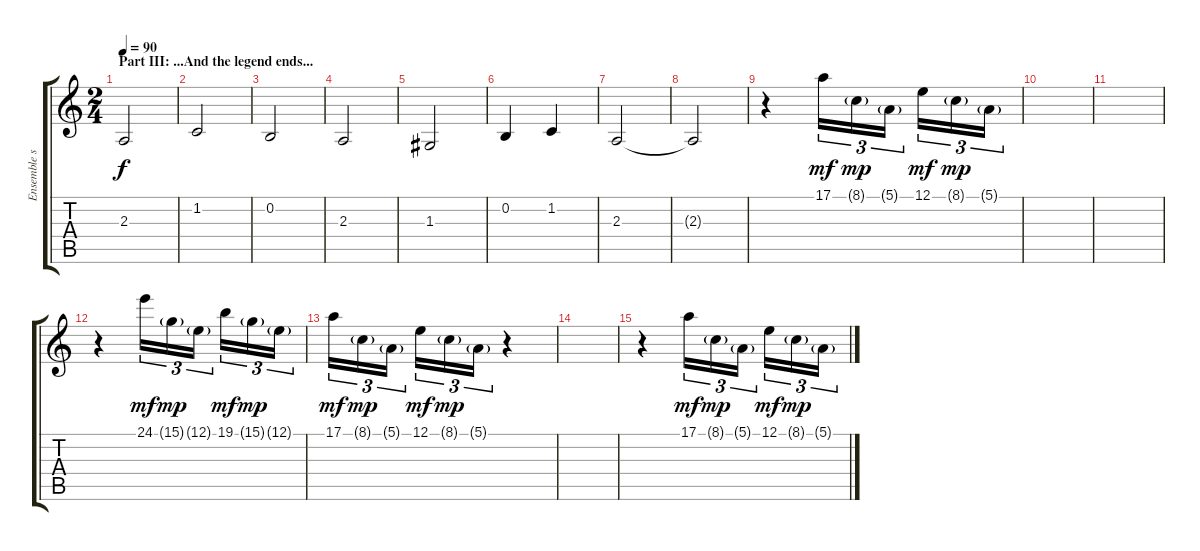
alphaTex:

\track ("Ensemble string" "Ensemble s") {instrument stringensemble1}
\staff {score tabs}
\tuning (E4 B3 G3 D3 A2 E2) {hide}
\ts (2 4)
\section ("" "Part III: ...And the legend ends...")
\tempo 90
\clef g2
\ks c
2.3.2{dy f} |
1.2.2 |
0.2.2 |
2.3.2 |
1.3.2 |
0.2.4 1.2.4 |
2.3.2 |
2.3{t}.2 |
r.4 17.1.16{tu (3 2) dy mf} 8.1{g}.16{tu (3 2) dy mp} 5.1{g}.16{tu (3 2)} 12.1.16{tu (3 2) dy mf} 8.1{g}.16{tu (3 2) dy mp} 5.1{g}.16{tu (3 2)} |
|
|
r.4 24.1.16{tu (3 2) dy mf} 15.1{g}.16{tu (3 2) dy mp} 12.1{g}.16{tu (3 2)} 19.1.16{tu (3 2) dy mf} 15.1{g}.16{tu (3 2) dy mp} 12.1{g}.16{tu (3 2)} |
17.1.16{tu (3 2) dy mf} 8.1{g}.16{tu (3 2) dy mp} 5.1{g}.16{tu (3 2)} 12.1.16{tu (3 2) dy mf} 8.1{g}.16{tu (3 2) dy mp} 5.1{g}.16{tu (3 2)} r.4 |
|
r.4 17.1.16{tu (3 2) dy mf} 8.1{g}.16{tu (3 2) dy mp} 5.1{g}.16{tu (3 2)} 12.1.16{tu (3 2) dy mf} 8.1{g}.16{tu (3 2) dy mp} 5.1{g}.16{tu (3 2)}
